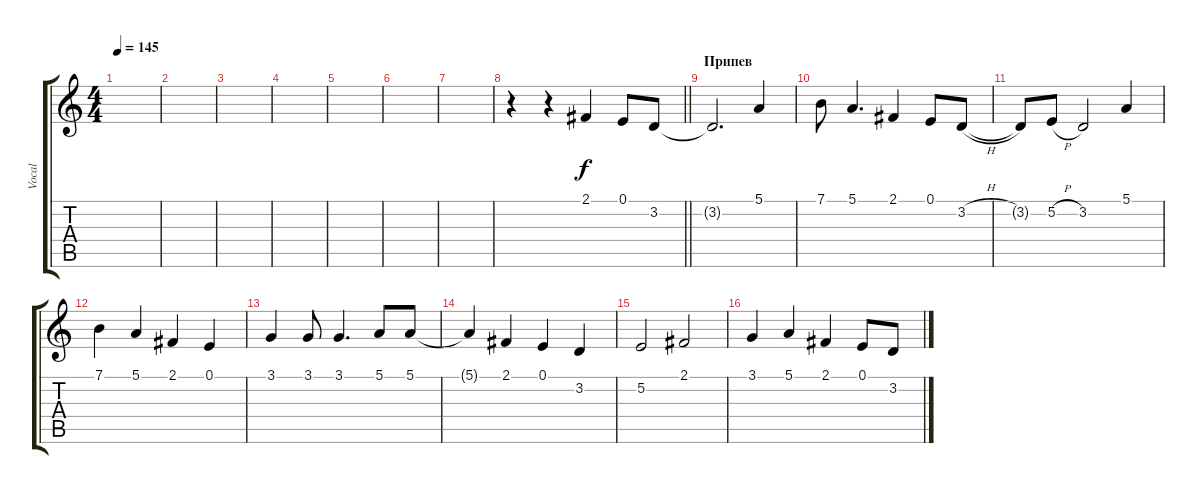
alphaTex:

\track ("Vocal" "Vocal") {instrument violin}
\staff {score tabs}
\tuning (E4 B3 G3 D3 A2 E2) {hide}
\ts (4 4)
\tempo 145
\clef g2
\ks c
|
|
|
|
|
|
|
\barLineRight lightlight
r.4 r.4 2.1.4 0.1.8 3.2.8 |
\section ("" "Припев")
3.2{t}.2{d} 5.1.4 |
7.1.8 5.1.4{d} 2.1.4 0.1.8 3.2{h}.8 |
3.2{t}.8 5.2{h}.8 3.2.2 5.1.4 |
7.1.4 5.1.4 2.1.4 0.1.4 |
3.1.4 3.1.8 3.1.4{d} 5.1.8 5.1.8 |
5.1{t}.4 2.1.4 0.1.4 3.2.4 |
5.2.2 2.1.2 |
3.1.4 5.1.4 2.1.4 0.1.8 3.2.8
